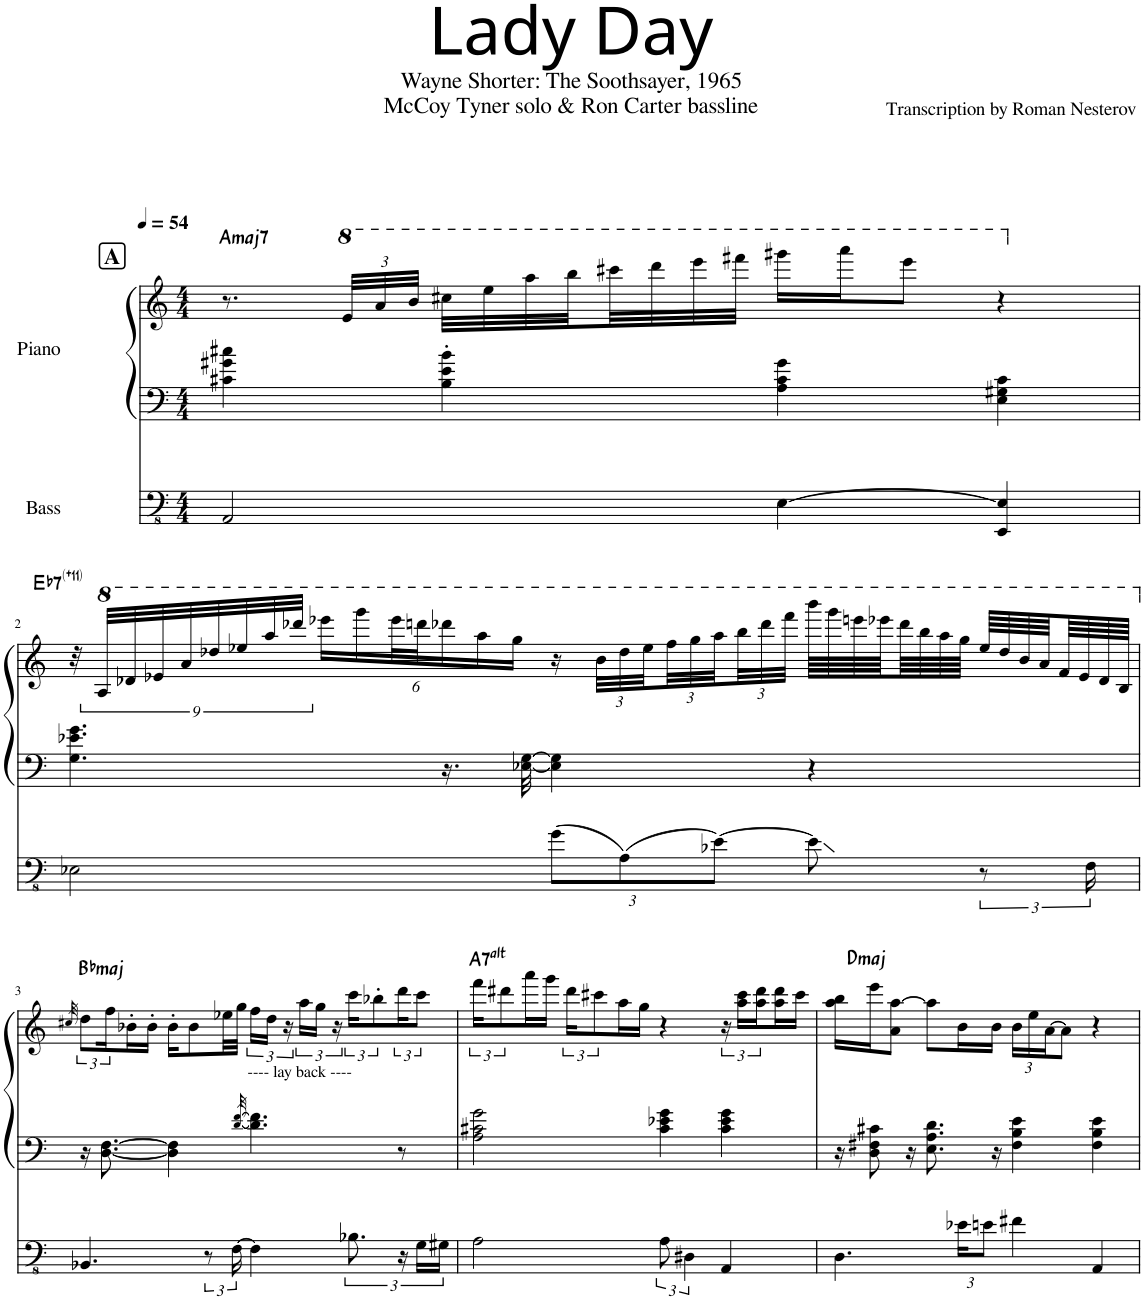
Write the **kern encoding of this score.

**kern	**kern	**kern	**harte
*part2	*part1	*part1	*part1
*staff3	*staff2	*staff1	*
*I"Bass	*I"Piano	*	*
*	*I'Pno	*	*
*clefFv4	*clefF4	*clefG2	*
*k[]	*k[]	*k[]	*
*M4/4	*M4/4	*M4/4	*
*MM54	*MM54	*MM54	*
!!LO:REH:place=s1:a:B:cj:fs=14:t=A
=1	=1	=1	=1
!	!	!	!LO:H:kt=maj7
2AAA/	4c#X\ 4g#X\ 4cc#X\	8.r	A:maj7
*	*	*8va	*
*	*	*Xbrackettup	*
.	.	48ee/LLL	.
.	.	48aa/	.
.	.	48bb/JJJ	.
.	4B\' 4e\' 4b\'	32ccc#X\LLL	.
.	.	32eee\	.
.	.	32aaa\	.
.	.	32bbb\	.
.	.	32cccc#X\	.
.	.	32dddd\	.
.	.	32eeee\	.
.	.	32ffff#X\JJJ	.
[4EE\	4A\ 4c#\ 4g#\	16gggg#X\LL	.
.	.	16aaaa\J	.
.	.	8eeee\J	.
4EEE/ 4EE/]	4E\ 4G#X\ 4c#\	4r	.
!!LO:LB:g=z
=2	=2	=2	=2
*	*	*X8va	*
*	*	*brackettup	*
!	!	!	!LO:H:kt=7
2EE-X\	4.G\ 4.e-X\ 4.g\	36r	Eb:7(#11)
*	*	*8va	*
.	.	36a/LLL	.
.	.	36dd-X/	.
.	.	36ee-X/	.
.	.	36aa/	.
.	.	36ddd-X/	.
.	.	36eee-X/	.
.	.	36aaa/	.
.	.	36dddd-X/JJJ	.
*	*	*Xbrackettup	*
.	.	24eeee-X\LL	.
.	.	24gggg\	.
.	.	48eeee-\L	.
.	.	48ddddn\J	.
.	16.r	24dddd-X\	.
.	.	24aaa\	.
.	.	24ggg\JJ	.
.	[32E-X\ [32G\	.	.
*Xbrackettup	*	*	*
(12G\L	4E-\] 4G\]	16r	.
.	.	48bb\LLL	.
(12AA\)	.	48ddd-\	.
.	.	48eee-\	.
.	.	48fff\	.
.	.	48ggg\	.
[12E-X\J)	.	48aaa\JJ	.
.	.	48bbb\LL	.
.	.	48dddd-\	.
.	.	48ffff\JJJ	.
8E-\]	4r	64bbbb\LLLL	.
.	.	64gggg\	.
.	.	64eeeen\	.
.	.	64eeee-X\JJJ	.
.	.	64dddd-\LLL	.
.	.	64bbb\	.
.	.	64aaa\	.
.	.	64ggg\JJJJ	.
*brackettup	*	*	*
12r	.	64eee-/LLLL	.
.	.	64ddd-/	.
.	.	64bb/	.
.	.	64aa/JJJ	.
.	.	64ff/LLL	.
.	.	64ee-/	.
24FF\	.	.	.
.	.	64dd-/	.
.	.	64b/JJJJ	.
!!LO:LB:g=z
=3	=3	=3	=3
*	*	*X8va	*
.	.	32qcc#X/	.
*	*	*brackettup	*
!	!	!	!LO:H:kt=maj
4.BBB-X/	16r	12dd\L	Bb:maj
.	[8.D\ [8.F\	.	.
.	.	24ff\L	.
.	.	16b-X'\	.
.	.	16b-'\JJ	.
.	4D\] 4F\]	16b-'\KL	.
.	.	8b-\	.
12r	.	.	.
.	.	32ee-X\LL	.
[24FF\	.	.	.
.	.	32gg\JJJ	.
.	[32qd/ [32qf/	.	.
!	!	!LO:TX:b:t=---- lay back ----	!
4FF\]	4.d\] 4.f\]	24ff\LL	.
.	.	24dd\JJ	.
.	.	24r	.
.	.	24aa\LL	.
.	.	24gg\JJ	.
.	.	24r	.
12.BB-X\	.	24ccc\KL	.
.	.	12bb-X'\	.
24r	8r	24ddd\K	.
24GG\LL	.	12ccc\J	.
24GG#X\JJ	.	.	.
=4	=4	=4	=4
!	!	!	!LO:H:kt=7
2AA\	2A\ 2c#X\ 2g\	24fff\KL	A:(3,b5,#5,b7,b9,#9)
.	.	12ddd#X\	.
.	.	16aaa\L	.
.	.	16ggg\JJ	.
.	.	24ddd#\KL	.
.	.	12ccc#X\	.
.	.	16aa\L	.
.	.	16gg\JJ	.
12AA\	4c#\ 4e-X\ 4g\	4r	.
6DD#X\	.	.	.
4AAA/	4c#\ 4e-\ 4g\	24r	.
.	.	24aa\ 24ccc#\LL	.
.	.	24aa\ 24ddd#\	.
.	.	16aa\ 16ddd#\	.
.	.	16ccc#\JJ	.
=5	=5	=5	=5
!	!	!	!LO:H:kt=maj
4.DD\	16r	16aa\ 16bb\LL	D:maj
.	8D\ 8F#X\ 8c#X\	16eee\J	.
.	.	8a\ [8aa\J	.
.	16r	.	.
.	8.E\ 8.A\ 8.d\	8aa\L]	.
*Xbrackettup	*	*	*
24E-X\KL	.	16b\L	.
12En\J	.	.	.
.	16r	16b\JJ	.
*	*	*Xbrackettup	*
4F#X\	4F#\ 4B\ 4e\	24b\LL	.
.	.	24ee\	.
.	.	[24a\J	.
.	.	8a\J]	.
4AAA/	4F#\ 4B\ 4e\	4r	.
=	=	=	=
*-	*-	*-	*-
